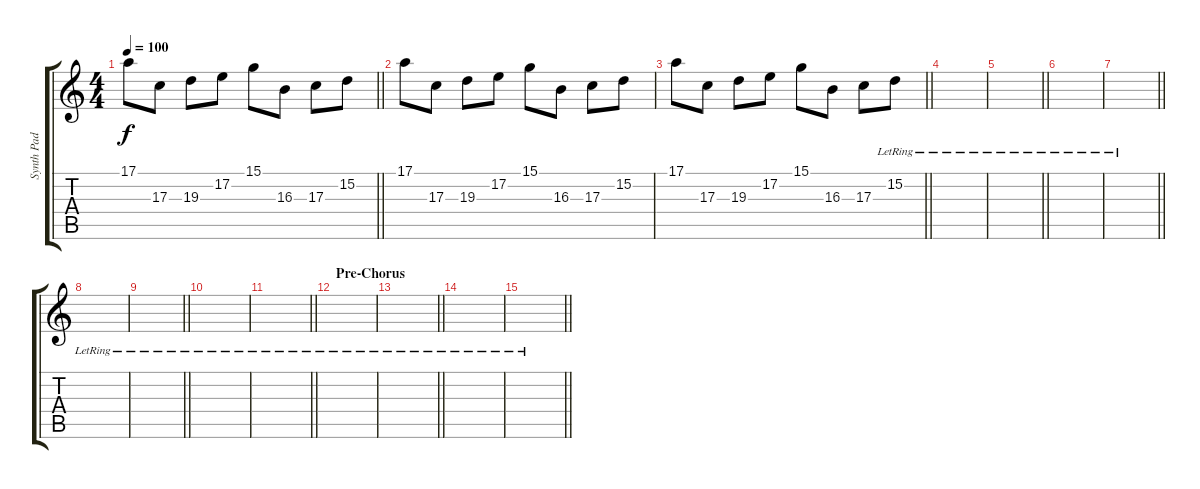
\track ("Synth Pad" "Synth Pad") {instrument pad3polysynth}
\staff {score tabs}
\tuning (E4 B3 G3 D3 A2 E2) {hide}
\ts (4 4)
\tempo 100
\clef g2
\barLineRight lightlight
\ks c
17.1.8{dy f} 17.3.8 19.3.8 17.2.8 15.1.8 16.3.8 17.3.8 15.2.8 |
17.1.8 17.3.8 19.3.8 17.2.8 15.1.8 16.3.8 17.3.8 15.2.8 |
\barLineRight lightlight
17.1.8 17.3.8 19.3.8 17.2.8 15.1.8 16.3.8 17.3.8 15.2{lr}.8 |
|
\barLineRight lightlight
|
|
\barLineRight lightlight
|
|
\barLineRight lightlight
|
|
\barLineRight lightlight
|
\section ("" "Pre-Chorus")
|
\barLineRight lightlight
|
|
\barLineRight lightlight
